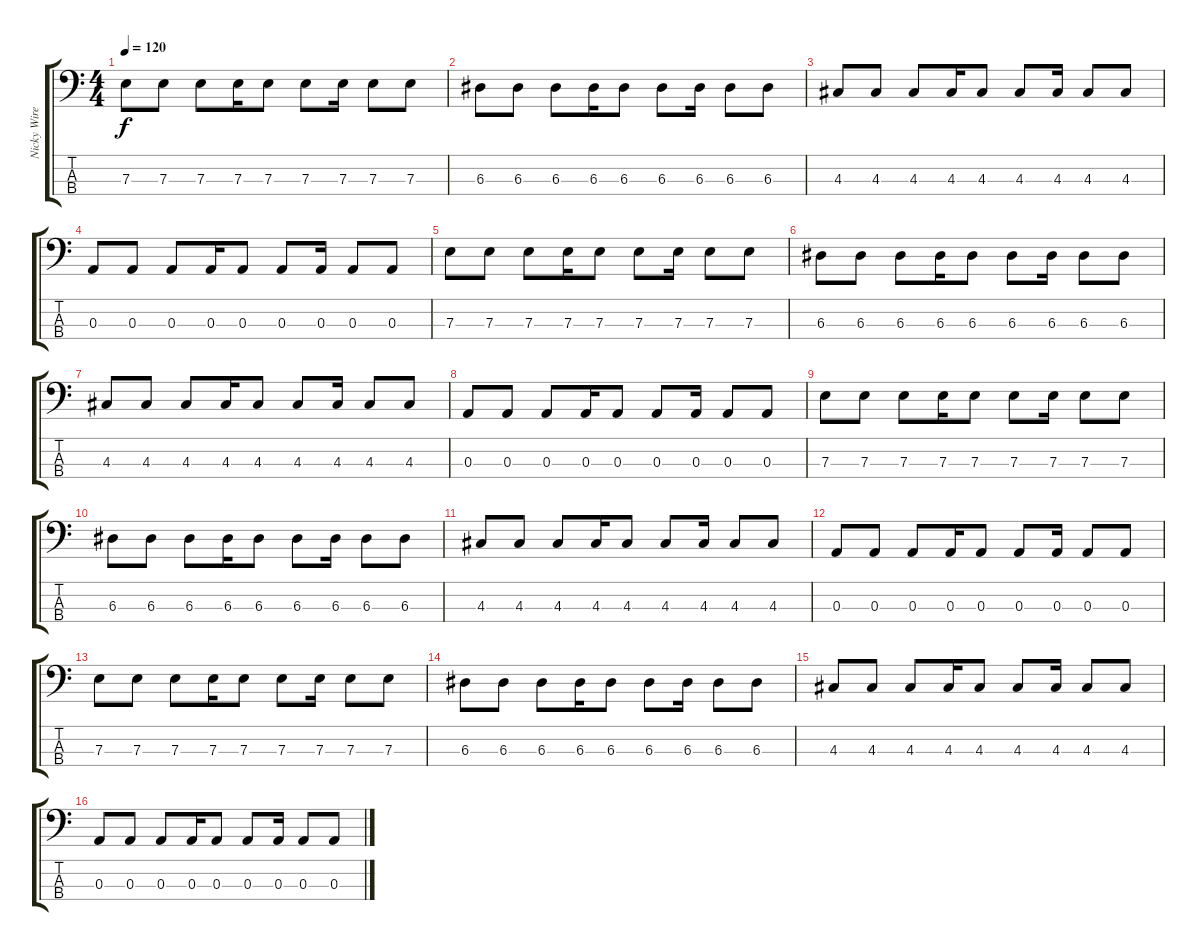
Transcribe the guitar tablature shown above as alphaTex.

\track ("Nicky Wire" "Nicky Wire") {instrument electricbasspick}
\staff {score tabs}
\tuning (G2 D2 A1 E1) {hide}
\ts (4 4)
\tempo 120
\clef f4
\ks c
7.3.8{dy f instrument electricbasspick} 7.3.8 7.3.8 7.3.16 7.3.8 7.3.8 7.3.16 7.3.8 7.3.8 |
6.3.8 6.3.8 6.3.8 6.3.16 6.3.8 6.3.8 6.3.16 6.3.8 6.3.8 |
4.3.8 4.3.8 4.3.8 4.3.16 4.3.8 4.3.8 4.3.16 4.3.8 4.3.8 |
0.3.8 0.3.8 0.3.8 0.3.16 0.3.8 0.3.8 0.3.16 0.3.8 0.3.8 |
7.3.8 7.3.8 7.3.8 7.3.16 7.3.8 7.3.8 7.3.16 7.3.8 7.3.8 |
6.3.8 6.3.8 6.3.8 6.3.16 6.3.8 6.3.8 6.3.16 6.3.8 6.3.8 |
4.3.8 4.3.8 4.3.8 4.3.16 4.3.8 4.3.8 4.3.16 4.3.8 4.3.8 |
0.3.8 0.3.8 0.3.8 0.3.16 0.3.8 0.3.8 0.3.16 0.3.8 0.3.8 |
7.3.8 7.3.8 7.3.8 7.3.16 7.3.8 7.3.8 7.3.16 7.3.8 7.3.8 |
6.3.8 6.3.8 6.3.8 6.3.16 6.3.8 6.3.8 6.3.16 6.3.8 6.3.8 |
4.3.8 4.3.8 4.3.8 4.3.16 4.3.8 4.3.8 4.3.16 4.3.8 4.3.8 |
0.3.8 0.3.8 0.3.8 0.3.16 0.3.8 0.3.8 0.3.16 0.3.8 0.3.8 |
7.3.8 7.3.8 7.3.8 7.3.16 7.3.8 7.3.8 7.3.16 7.3.8 7.3.8 |
6.3.8 6.3.8 6.3.8 6.3.16 6.3.8 6.3.8 6.3.16 6.3.8 6.3.8 |
4.3.8 4.3.8 4.3.8 4.3.16 4.3.8 4.3.8 4.3.16 4.3.8 4.3.8 |
0.3.8 0.3.8 0.3.8 0.3.16 0.3.8 0.3.8 0.3.16 0.3.8 0.3.8
